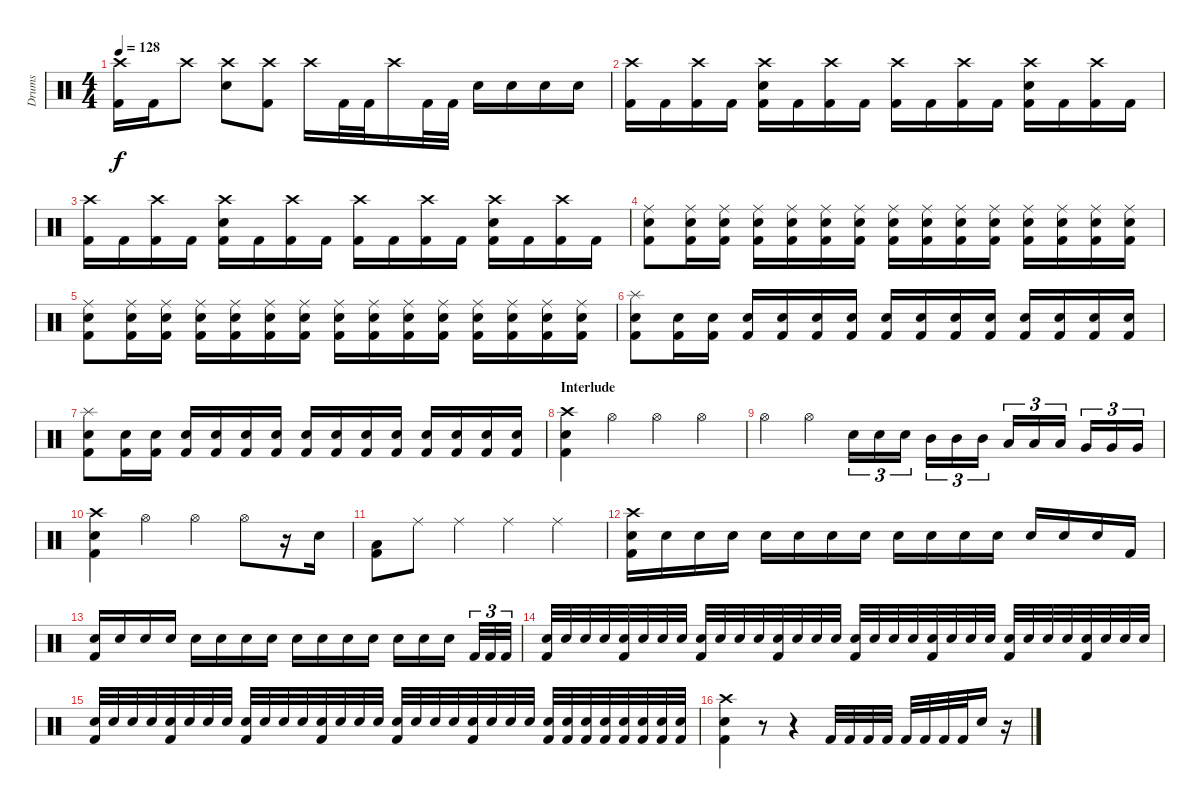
\track ("Drums" "Drums") {instrument percussion}
\staff {score}
\articulation defaults
\ts (4 4)
\tempo 128
\clef neutral
\ks c
("Crash high (hit)" "Kick (hit) 2").16{dy f} "Kick (hit) 2".16 "Crash high (hit)".8 ("Crash high (hit)" "Electric Snare (hit)").8 ("Crash high (hit)" "Kick (hit) 2").8 "Crash high (hit)".16 "Kick (hit) 2".32 "Kick (hit) 2".32 "Crash high (hit)".16 "Kick (hit) 2".32 "Kick (hit) 2".32 "Electric Snare (hit)".16 "Electric Snare (hit)".16 "Electric Snare (hit)".16 "Electric Snare (hit)".16 |
("Crash high (hit)" "Kick (hit) 2").16 "Kick (hit) 2".16 ("Crash high (hit)" "Kick (hit) 2").16 "Kick (hit) 2".16 ("Crash high (hit)" "Electric Snare (hit)" "Kick (hit) 2").16 "Kick (hit) 2".16 ("Crash high (hit)" "Kick (hit) 2").16 "Kick (hit) 2".16 ("Crash high (hit)" "Kick (hit) 2").16 "Kick (hit) 2".16 ("Crash high (hit)" "Kick (hit) 2").16 "Kick (hit) 2".16 ("Crash high (hit)" "Electric Snare (hit)" "Kick (hit) 2").16 "Kick (hit) 2".16 ("Crash high (hit)" "Kick (hit) 2").16 "Kick (hit) 2".16 |
("Crash high (hit)" "Kick (hit) 2").16 "Kick (hit) 2".16 ("Crash high (hit)" "Kick (hit) 2").16 "Kick (hit) 2".16 ("Crash high (hit)" "Electric Snare (hit)" "Kick (hit) 2").16 "Kick (hit) 2".16 ("Crash high (hit)" "Kick (hit) 2").16 "Kick (hit) 2".16 ("Crash high (hit)" "Kick (hit) 2").16 "Kick (hit) 2".16 ("Crash high (hit)" "Kick (hit) 2").16 "Kick (hit) 2".16 ("Crash high (hit)" "Electric Snare (hit)" "Kick (hit) 2").16 "Kick (hit) 2".16 ("Crash high (hit)" "Kick (hit) 2").16 "Kick (hit) 2".16 |
("Ride (middle)" "Electric Snare (hit)" "Kick (hit) 2").8 ("Ride (middle)" "Electric Snare (hit)" "Kick (hit) 2").16 ("Ride (middle)" "Electric Snare (hit)" "Kick (hit) 2").16 ("Ride (middle)" "Electric Snare (hit)" "Kick (hit) 2").16 ("Ride (middle)" "Electric Snare (hit)" "Kick (hit) 2").16 ("Ride (middle)" "Electric Snare (hit)" "Kick (hit) 2").16 ("Ride (middle)" "Electric Snare (hit)" "Kick (hit) 2").16 ("Ride (middle)" "Electric Snare (hit)" "Kick (hit) 2").16 ("Ride (middle)" "Electric Snare (hit)" "Kick (hit) 2").16 ("Ride (middle)" "Electric Snare (hit)" "Kick (hit) 2").16 ("Ride (middle)" "Electric Snare (hit)" "Kick (hit) 2").16 ("Ride (middle)" "Electric Snare (hit)" "Kick (hit) 2").16 ("Ride (middle)" "Electric Snare (hit)" "Kick (hit) 2").16 ("Ride (middle)" "Electric Snare (hit)" "Kick (hit) 2").16 ("Ride (middle)" "Electric Snare (hit)" "Kick (hit) 2").16 |
("Ride (middle)" "Electric Snare (hit)" "Kick (hit) 2").8 ("Ride (middle)" "Electric Snare (hit)" "Kick (hit) 2").16 ("Ride (middle)" "Electric Snare (hit)" "Kick (hit) 2").16 ("Ride (middle)" "Electric Snare (hit)" "Kick (hit) 2").16 ("Ride (middle)" "Electric Snare (hit)" "Kick (hit) 2").16 ("Ride (middle)" "Electric Snare (hit)" "Kick (hit) 2").16 ("Ride (middle)" "Electric Snare (hit)" "Kick (hit) 2").16 ("Ride (middle)" "Electric Snare (hit)" "Kick (hit) 2").16 ("Ride (middle)" "Electric Snare (hit)" "Kick (hit) 2").16 ("Ride (middle)" "Electric Snare (hit)" "Kick (hit) 2").16 ("Ride (middle)" "Electric Snare (hit)" "Kick (hit) 2").16 ("Ride (middle)" "Electric Snare (hit)" "Kick (hit) 2").16 ("Ride (middle)" "Electric Snare (hit)" "Kick (hit) 2").16 ("Ride (middle)" "Electric Snare (hit)" "Kick (hit) 2").16 ("Ride (middle)" "Electric Snare (hit)" "Kick (hit) 2").16 |
("Splash (hit)" "Electric Snare (hit)" "Kick (hit) 2").8 ("Electric Snare (hit)" "Kick (hit) 2").16 ("Electric Snare (hit)" "Kick (hit) 2").16 ("Electric Snare (hit)" "Kick (hit) 2").16 ("Electric Snare (hit)" "Kick (hit) 2").16 ("Electric Snare (hit)" "Kick (hit) 2").16 ("Electric Snare (hit)" "Kick (hit) 2").16 ("Electric Snare (hit)" "Kick (hit) 2").16 ("Electric Snare (hit)" "Kick (hit) 2").16 ("Electric Snare (hit)" "Kick (hit) 2").16 ("Electric Snare (hit)" "Kick (hit) 2").16 ("Electric Snare (hit)" "Kick (hit) 2").16 ("Electric Snare (hit)" "Kick (hit) 2").16 ("Electric Snare (hit)" "Kick (hit) 2").16 ("Electric Snare (hit)" "Kick (hit) 2").16 |
("Splash (hit)" "Electric Snare (hit)" "Kick (hit) 2").8 ("Electric Snare (hit)" "Kick (hit) 2").16 ("Electric Snare (hit)" "Kick (hit) 2").16 ("Electric Snare (hit)" "Kick (hit) 2").16 ("Electric Snare (hit)" "Kick (hit) 2").16 ("Electric Snare (hit)" "Kick (hit) 2").16 ("Electric Snare (hit)" "Kick (hit) 2").16 ("Electric Snare (hit)" "Kick (hit) 2").16 ("Electric Snare (hit)" "Kick (hit) 2").16 ("Electric Snare (hit)" "Kick (hit) 2").16 ("Electric Snare (hit)" "Kick (hit) 2").16 ("Electric Snare (hit)" "Kick (hit) 2").16 ("Electric Snare (hit)" "Kick (hit) 2").16 ("Electric Snare (hit)" "Kick (hit) 2").16 ("Electric Snare (hit)" "Kick (hit) 2").16 |
\section ("" "Interlude")
("Crash high (hit)" "Electric Snare (hit)" "Kick (hit) 2").4 "Hi-Hat (open)".4 "Hi-Hat (open)".4 "Hi-Hat (open)".4 |
"Hi-Hat (open)".4 "Hi-Hat (open)".4 "Electric Snare (hit)".16{tu (3 2)} "Electric Snare (hit)".16{tu (3 2)} "Electric Snare (hit)".16{tu (3 2)} "Mid Tom (hit)".16{tu (3 2)} "Mid Tom (hit)".16{tu (3 2)} "Mid Tom (hit)".16{tu (3 2)} "Low Tom (hit)".16{tu (3 2)} "Low Tom (hit)".16{tu (3 2)} "Low Tom (hit)".16{tu (3 2)} "Very Low Tom (hit)".16{tu (3 2)} "Very Low Tom (hit)".16{tu (3 2)} "Very Low Tom (hit)".16{tu (3 2)} |
("Crash high (hit)" "Electric Snare (hit)" "Kick (hit) 2").4 "Hi-Hat (open)".4 "Hi-Hat (open)".4 "Hi-Hat (open)".8 r.16 "Electric Snare (hit)".16 |
("Low Floor Tom (hit)" "Kick (hit) 2").8 "Ride (middle)".8 "Ride (middle)".4 "Ride (middle)".4 "Ride (middle)".4 |
("Crash high (hit)" "Electric Snare (hit)" "Kick (hit) 2").16 "Electric Snare (hit)".16 "Electric Snare (hit)".16 "Electric Snare (hit)".16 "Electric Snare (hit)".16 "Electric Snare (hit)".16 "Electric Snare (hit)".16 "Electric Snare (hit)".16 "Electric Snare (hit)".16 "Electric Snare (hit)".16 "Electric Snare (hit)".16 "Electric Snare (hit)".16 "Electric Snare (hit)".16 "Electric Snare (hit)".16 "Electric Snare (hit)".16 "Kick (hit) 2".16 |
("Electric Snare (hit)" "Kick (hit) 2").16 "Electric Snare (hit)".16 "Electric Snare (hit)".16 "Electric Snare (hit)".16 "Electric Snare (hit)".16 "Electric Snare (hit)".16 "Electric Snare (hit)".16 "Electric Snare (hit)".16 "Electric Snare (hit)".16 "Electric Snare (hit)".16 "Electric Snare (hit)".16 "Electric Snare (hit)".16 "Electric Snare (hit)".16 "Electric Snare (hit)".16 "Electric Snare (hit)".16 "Kick (hit) 2".32{tu (3 2)} "Kick (hit) 2".32{tu (3 2)} "Kick (hit) 2".32{tu (3 2)} |
("Electric Snare (hit)" "Kick (hit) 2").32 "Electric Snare (hit)".32 "Electric Snare (hit)".32 "Electric Snare (hit)".32 ("Electric Snare (hit)" "Kick (hit) 2").32 "Electric Snare (hit)".32 "Electric Snare (hit)".32 "Electric Snare (hit)".32 ("Electric Snare (hit)" "Kick (hit) 2").32 "Electric Snare (hit)".32 "Electric Snare (hit)".32 "Electric Snare (hit)".32 ("Electric Snare (hit)" "Kick (hit) 2").32 "Electric Snare (hit)".32 "Electric Snare (hit)".32 "Electric Snare (hit)".32 ("Electric Snare (hit)" "Kick (hit) 2").32 "Electric Snare (hit)".32 "Electric Snare (hit)".32 "Electric Snare (hit)".32 ("Electric Snare (hit)" "Kick (hit) 2").32 "Electric Snare (hit)".32 "Electric Snare (hit)".32 "Electric Snare (hit)".32 ("Electric Snare (hit)" "Kick (hit) 2").32 "Electric Snare (hit)".32 "Electric Snare (hit)".32 "Electric Snare (hit)".32 ("Electric Snare (hit)" "Kick (hit) 2").32 "Electric Snare (hit)".32 "Electric Snare (hit)".32 "Electric Snare (hit)".32 |
("Electric Snare (hit)" "Kick (hit) 2").32 "Electric Snare (hit)".32 "Electric Snare (hit)".32 "Electric Snare (hit)".32 ("Electric Snare (hit)" "Kick (hit) 2").32 "Electric Snare (hit)".32 "Electric Snare (hit)".32 "Electric Snare (hit)".32 ("Electric Snare (hit)" "Kick (hit) 2").32 "Electric Snare (hit)".32 "Electric Snare (hit)".32 "Electric Snare (hit)".32 ("Electric Snare (hit)" "Kick (hit) 2").32 "Electric Snare (hit)".32 "Electric Snare (hit)".32 "Electric Snare (hit)".32 ("Electric Snare (hit)" "Kick (hit) 2").32 "Electric Snare (hit)".32 "Electric Snare (hit)".32 "Electric Snare (hit)".32 ("Electric Snare (hit)" "Kick (hit) 2").32 "Electric Snare (hit)".32 "Electric Snare (hit)".32 "Electric Snare (hit)".32 ("Electric Snare (hit)" "Kick (hit) 2").32 ("Electric Snare (hit)" "Kick (hit) 2").32 ("Electric Snare (hit)" "Kick (hit) 2").32 ("Electric Snare (hit)" "Kick (hit) 2").32 ("Electric Snare (hit)" "Kick (hit) 2").32 ("Electric Snare (hit)" "Kick (hit) 2").32 ("Electric Snare (hit)" "Kick (hit) 2").32 ("Electric Snare (hit)" "Kick (hit) 2").32 |
("Crash high (hit)" "Electric Snare (hit)" "Kick (hit) 2").4 r.8 r.4 "Kick (hit) 2".32 "Kick (hit) 2".32 "Kick (hit) 2".32 "Kick (hit) 2".32 "Kick (hit) 2".32 "Kick (hit) 2".32 "Kick (hit) 2".32 "Kick (hit) 2".32 "Electric Snare (hit)".16 r.16
